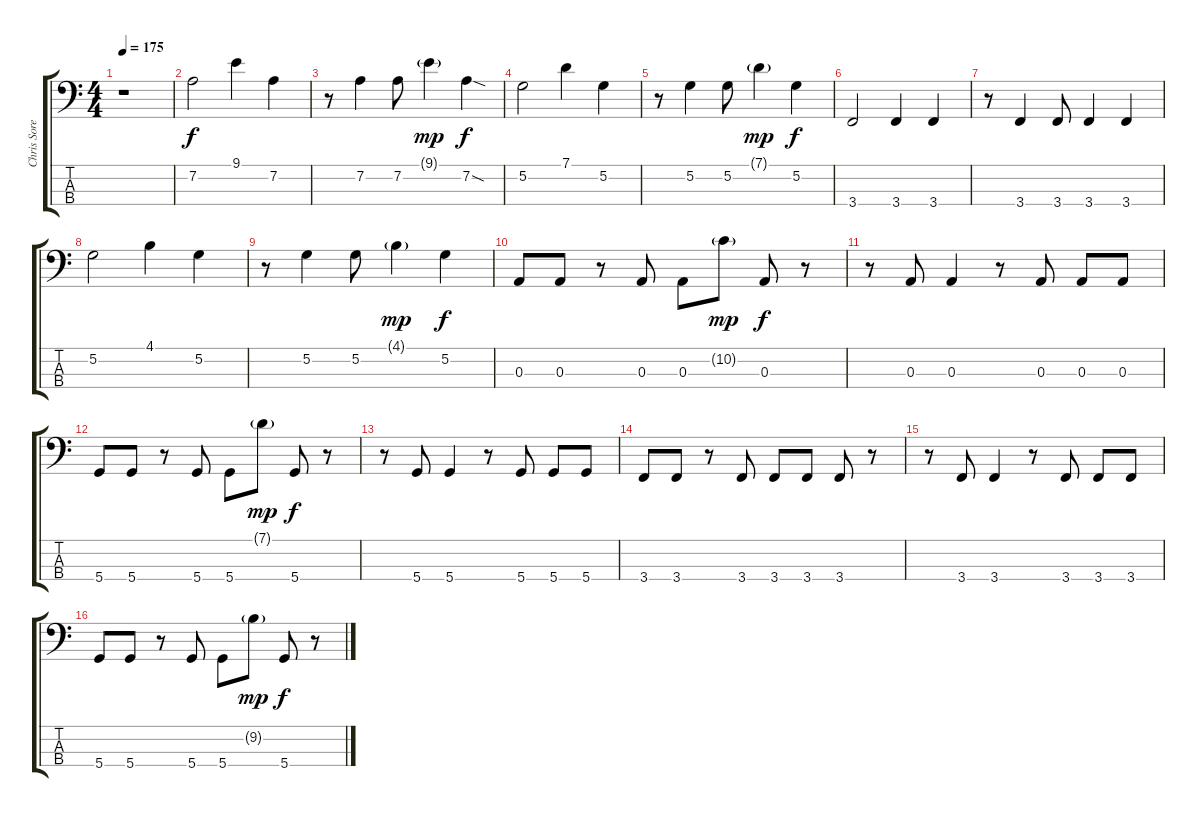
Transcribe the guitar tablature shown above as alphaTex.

\track ("Chris Sorenson" "Chris Sore") {instrument electricbasspick}
\staff {score tabs}
\tuning (G2 D2 A1 D1) {hide}
\ts (4 4)
\tempo 175
\clef f4
\ks c
r.1{dy f} |
7.2.2 9.1.4 7.2.4 |
r.8 7.2.4 7.2.8 9.1{g}.4{dy mp} 7.2{sod}.4{dy f} |
5.2.2 7.1.4 5.2.4 |
r.8 5.2.4 5.2.8 7.1{g}.4{dy mp} 5.2.4{dy f} |
3.4.2 3.4.4 3.4.4 |
r.8 3.4.4 3.4.8 3.4.4 3.4.4 |
5.2.2 4.1.4 5.2.4 |
r.8 5.2.4 5.2.8 4.1{g}.4{dy mp} 5.2.4{dy f} |
0.3.8 0.3.8 r.8 0.3.8 0.3.8 10.2{g}.8{dy mp} 0.3.8{dy f} r.8 |
r.8 0.3.8 0.3.4 r.8 0.3.8 0.3.8 0.3.8 |
5.4.8 5.4.8 r.8 5.4.8 5.4.8 7.1{g}.8{dy mp} 5.4.8{dy f} r.8 |
r.8 5.4.8 5.4.4 r.8 5.4.8 5.4.8 5.4.8 |
3.4.8 3.4.8 r.8 3.4.8 3.4.8 3.4.8 3.4.8 r.8 |
r.8 3.4.8 3.4.4 r.8 3.4.8 3.4.8 3.4.8 |
5.4.8 5.4.8 r.8 5.4.8 5.4.8 9.2{g}.8{dy mp} 5.4.8{dy f} r.8
